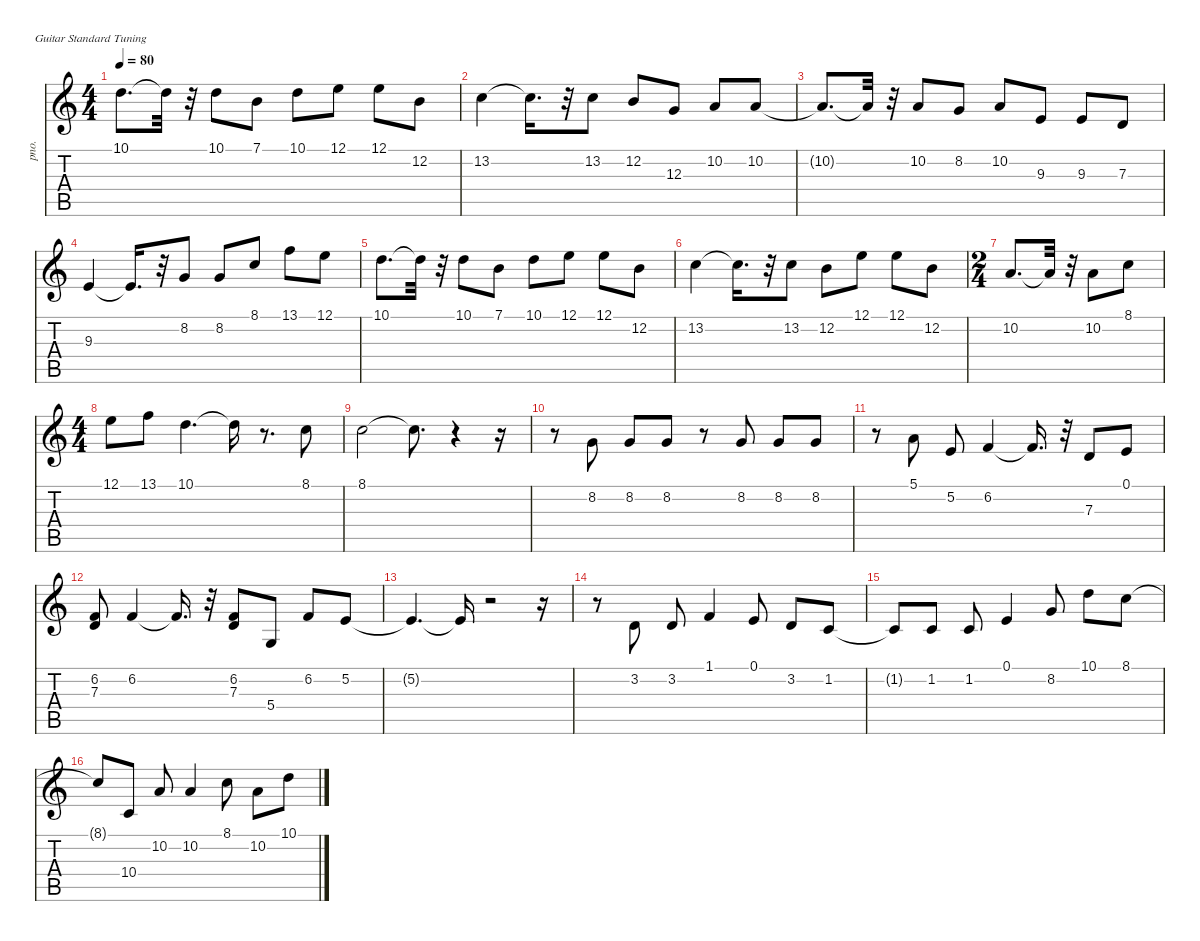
\defaultSystemsLayout 4
\hideDynamics
\bracketExtendMode nobrackets
\otherSystemsTrackNameOrientation horizontal
\track ("钢琴部分" "pno.") {instrument acousticgrandpiano}
\staff {score tabs}
\tuning (E4 B3 G3 D3 A2 E2)
\ts (4 4)
\tempo 80
\clef g2
\ks c
10.1.8{d dy mf beam Down} 10.1{t}.32{dy f beam Down} r.32{beam Down} 10.1.8{dy mf beam Down} 7.1.8{beam Down} 10.1.8{beam Down} 12.1.8{beam Down} 12.1.8{beam Down} 12.2.8{beam Down} |
13.2.4{beam Down} 13.2{t}.16{d dy f beam Down} r.32{beam Down} 13.2.8{dy mf beam Down} 12.2.8{beam Up} 12.3.8{beam Up} 10.2.8{beam Up} 10.2.8{beam Up} |
10.2{t}.8{d dy f beam Up} 10.2{t}.32{beam Up} r.32{beam Up} 10.2.8{dy mf beam Up} 8.2.8{beam Up} 10.2.8{beam Up} 9.3.8{beam Up} 9.3.8{beam Up} 7.3.8{beam Up} |
9.3.4{beam Up} 9.3{t}.16{d dy f beam Up} r.32{beam Up} 8.2.8{dy mf beam Up} 8.2.8{beam Up} 8.1.8{beam Up} 13.1.8{beam Down} 12.1.8{beam Down} |
10.1.8{d beam Down} 10.1{t}.32{dy f beam Down} r.32{beam Down} 10.1.8{dy mf beam Down} 7.1.8{beam Down} 10.1.8{beam Down} 12.1.8{beam Down} 12.1.8{beam Down} 12.2.8{beam Down} |
13.2.4{beam Down} 13.2{t}.16{d dy f beam Down} r.32{beam Down} 13.2.8{dy mf beam Down} 12.2.8{beam Down} 12.1.8{beam Down} 12.1.8{beam Down} 12.2.8{beam Down} |
\ts (2 4)
\beaming (8 2 2 2 2)
10.2.8{d beam Up} 10.2{t}.32{dy f beam Up} r.32{beam Up} 10.2.8{dy mf beam Down} 8.1.8{beam Down} |
\ts (4 4)
\beaming (8 2 2 2 2)
12.1.8{beam Down} 13.1.8{beam Down} 10.1.4{d beam Down} 10.1{t}.16{dy f beam Down} r.8{d beam Down} 8.1.8{dy mf beam Down} |
8.1.2{beam Down} 8.1{t}.8{d dy f beam Down} r.4{beam Down} r.16{beam Down} |
r.8{beam Down} 8.2.8{dy mf beam Up} 8.2.8{beam Up} 8.2.8{beam Up} r.8{beam Up} 8.2.8{beam Up} 8.2.8{beam Up} 8.2.8{beam Up} |
r.8{beam Down} 5.1.8{beam Up} 5.2.8{beam Up} 6.2.4{beam Up} 6.2{t}.16{d dy f beam Up} r.32{beam Up} 7.3.8{dy mf beam Up} 0.1.8{beam Up} |
(6.2 7.3).8{beam Up} 6.2.4{beam Up} 6.2{t}.16{d dy f beam Up} r.32{beam Up} (6.2 7.3).8{dy mf beam Up} 5.4.8{beam Up} 6.2.8{beam Up} 5.2.8{beam Up} |
5.2{t}.4{d dy f beam Up} 5.2{t}.16{beam Up} r.2{beam Up} r.16{beam Up} |
r.8{beam Down} 3.2.8{dy mf beam Up} 3.2.8{beam Up} 1.1.4{beam Up} 0.1.8{beam Up} 3.2.8{beam Up} 1.2.8{beam Up} |
1.2{t}.8{dy f beam Up} 1.2.8{dy mf beam Up} 1.2.8{beam Up} 0.1.4{beam Up} 8.2.8{beam Up} 10.1.8{beam Down} 8.1.8{beam Down} |
8.1{t}.8{dy f beam Up} 10.4.8{dy mf beam Up} 10.2.8{beam Up} 10.2.4{beam Up} 8.1.8{beam Down} 10.2.8{beam Down} 10.1.8{beam Down}
